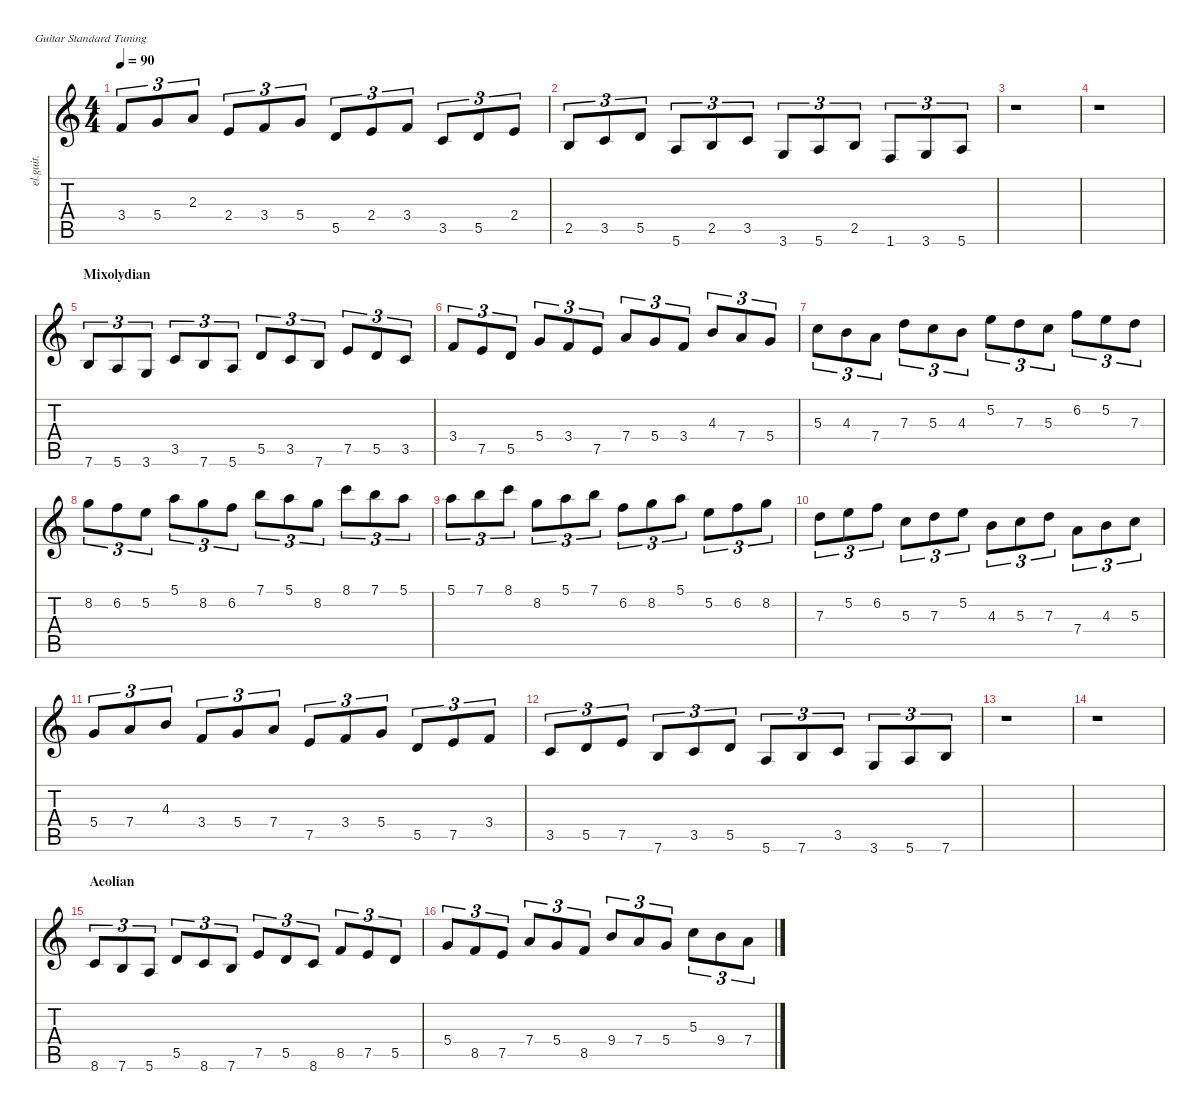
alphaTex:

\defaultSystemsLayout 4
\hideDynamics
\bracketExtendMode nobrackets
\track ("Clean Guitar" "el.guit.") {instrument electricguitarclean}
\staff {score tabs}
\tuning (E4 B3 G3 D3 A2 E2)
\ts (4 4)
\tempo 90
\clef g2
\ks c
3.4.8{tu (3 2) dy mf beam Up} 5.4.8{tu (3 2) beam Up} 2.3.8{tu (3 2) beam Up} 2.4.8{tu (3 2) beam Up} 3.4.8{tu (3 2) beam Up} 5.4.8{tu (3 2) beam Up} 5.5.8{tu (3 2) beam Up} 2.4.8{tu (3 2) beam Up} 3.4.8{tu (3 2) beam Up} 3.5.8{tu (3 2) beam Up} 5.5.8{tu (3 2) beam Up} 2.4.8{tu (3 2) beam Up} |
2.5.8{tu (3 2) beam Up} 3.5.8{tu (3 2) beam Up} 5.5.8{tu (3 2) beam Up} 5.6.8{tu (3 2) beam Up} 2.5.8{tu (3 2) beam Up} 3.5.8{tu (3 2) beam Up} 3.6.8{tu (3 2) beam Up} 5.6.8{tu (3 2) beam Up} 2.5.8{tu (3 2) beam Up} 1.6.8{tu (3 2) beam Up} 3.6.8{tu (3 2) beam Up} 5.6.8{tu (3 2) beam Up} |
r.1{beam Down} |
r.1{beam Down} |
\section ("" "Mixolydian")
7.6.8{tu (3 2) beam Up} 5.6.8{tu (3 2) beam Up} 3.6.8{tu (3 2) beam Up} 3.5.8{tu (3 2) beam Up} 7.6.8{tu (3 2) beam Up} 5.6.8{tu (3 2) beam Up} 5.5.8{tu (3 2) beam Up} 3.5.8{tu (3 2) beam Up} 7.6.8{tu (3 2) beam Up} 7.5.8{tu (3 2) beam Up} 5.5.8{tu (3 2) beam Up} 3.5.8{tu (3 2) beam Up} |
3.4.8{tu (3 2) beam Up} 7.5.8{tu (3 2) beam Up} 5.5.8{tu (3 2) beam Up} 5.4.8{tu (3 2) beam Up} 3.4.8{tu (3 2) beam Up} 7.5.8{tu (3 2) beam Up} 7.4.8{tu (3 2) beam Up} 5.4.8{tu (3 2) beam Up} 3.4.8{tu (3 2) beam Up} 4.3.8{tu (3 2) beam Up} 7.4.8{tu (3 2) beam Up} 5.4.8{tu (3 2) beam Up} |
5.3.8{tu (3 2) beam Down} 4.3.8{tu (3 2) beam Down} 7.4.8{tu (3 2) beam Down} 7.3.8{tu (3 2) beam Down} 5.3.8{tu (3 2) beam Down} 4.3.8{tu (3 2) beam Down} 5.2.8{tu (3 2) beam Down} 7.3.8{tu (3 2) beam Down} 5.3.8{tu (3 2) beam Down} 6.2.8{tu (3 2) beam Down} 5.2.8{tu (3 2) beam Down} 7.3.8{tu (3 2) beam Down} |
8.2.8{tu (3 2) beam Down} 6.2.8{tu (3 2) beam Down} 5.2.8{tu (3 2) beam Down} 5.1.8{tu (3 2) beam Down} 8.2.8{tu (3 2) beam Down} 6.2.8{tu (3 2) beam Down} 7.1.8{tu (3 2) beam Down} 5.1.8{tu (3 2) beam Down} 8.2.8{tu (3 2) beam Down} 8.1.8{tu (3 2) beam Down} 7.1.8{tu (3 2) beam Down} 5.1.8{tu (3 2) beam Down} |
5.1.8{tu (3 2) beam Down} 7.1.8{tu (3 2) beam Down} 8.1.8{tu (3 2) beam Down} 8.2.8{tu (3 2) beam Down} 5.1.8{tu (3 2) beam Down} 7.1.8{tu (3 2) beam Down} 6.2.8{tu (3 2) beam Down} 8.2.8{tu (3 2) beam Down} 5.1.8{tu (3 2) beam Down} 5.2.8{tu (3 2) beam Down} 6.2.8{tu (3 2) beam Down} 8.2.8{tu (3 2) beam Down} |
7.3.8{tu (3 2) beam Down} 5.2.8{tu (3 2) beam Down} 6.2.8{tu (3 2) beam Down} 5.3.8{tu (3 2) beam Down} 7.3.8{tu (3 2) beam Down} 5.2.8{tu (3 2) beam Down} 4.3.8{tu (3 2) beam Down} 5.3.8{tu (3 2) beam Down} 7.3.8{tu (3 2) beam Down} 7.4.8{tu (3 2) beam Down} 4.3.8{tu (3 2) beam Down} 5.3.8{tu (3 2) beam Down} |
5.4.8{tu (3 2) beam Up} 7.4.8{tu (3 2) beam Up} 4.3.8{tu (3 2) beam Up} 3.4.8{tu (3 2) beam Up} 5.4.8{tu (3 2) beam Up} 7.4.8{tu (3 2) beam Up} 7.5.8{tu (3 2) beam Up} 3.4.8{tu (3 2) beam Up} 5.4.8{tu (3 2) beam Up} 5.5.8{tu (3 2) beam Up} 7.5.8{tu (3 2) beam Up} 3.4.8{tu (3 2) beam Up} |
3.5.8{tu (3 2) beam Up} 5.5.8{tu (3 2) beam Up} 7.5.8{tu (3 2) beam Up} 7.6.8{tu (3 2) beam Up} 3.5.8{tu (3 2) beam Up} 5.5.8{tu (3 2) beam Up} 5.6.8{tu (3 2) beam Up} 7.6.8{tu (3 2) beam Up} 3.5.8{tu (3 2) beam Up} 3.6.8{tu (3 2) beam Up} 5.6.8{tu (3 2) beam Up} 7.6.8{tu (3 2) beam Up} |
r.1{beam Down} |
r.1{beam Down} |
\section ("" "Aeolian")
8.6.8{tu (3 2) beam Up} 7.6.8{tu (3 2) beam Up} 5.6.8{tu (3 2) beam Up} 5.5.8{tu (3 2) beam Up} 8.6.8{tu (3 2) beam Up} 7.6.8{tu (3 2) beam Up} 7.5.8{tu (3 2) beam Up} 5.5.8{tu (3 2) beam Up} 8.6.8{tu (3 2) beam Up} 8.5.8{tu (3 2) beam Up} 7.5.8{tu (3 2) beam Up} 5.5.8{tu (3 2) beam Up} |
5.4.8{tu (3 2) beam Up} 8.5.8{tu (3 2) beam Up} 7.5.8{tu (3 2) beam Up} 7.4.8{tu (3 2) beam Up} 5.4.8{tu (3 2) beam Up} 8.5.8{tu (3 2) beam Up} 9.4.8{tu (3 2) beam Up} 7.4.8{tu (3 2) beam Up} 5.4.8{tu (3 2) beam Up} 5.3.8{tu (3 2) beam Down} 9.4.8{tu (3 2) beam Down} 7.4.8{tu (3 2) beam Down}
